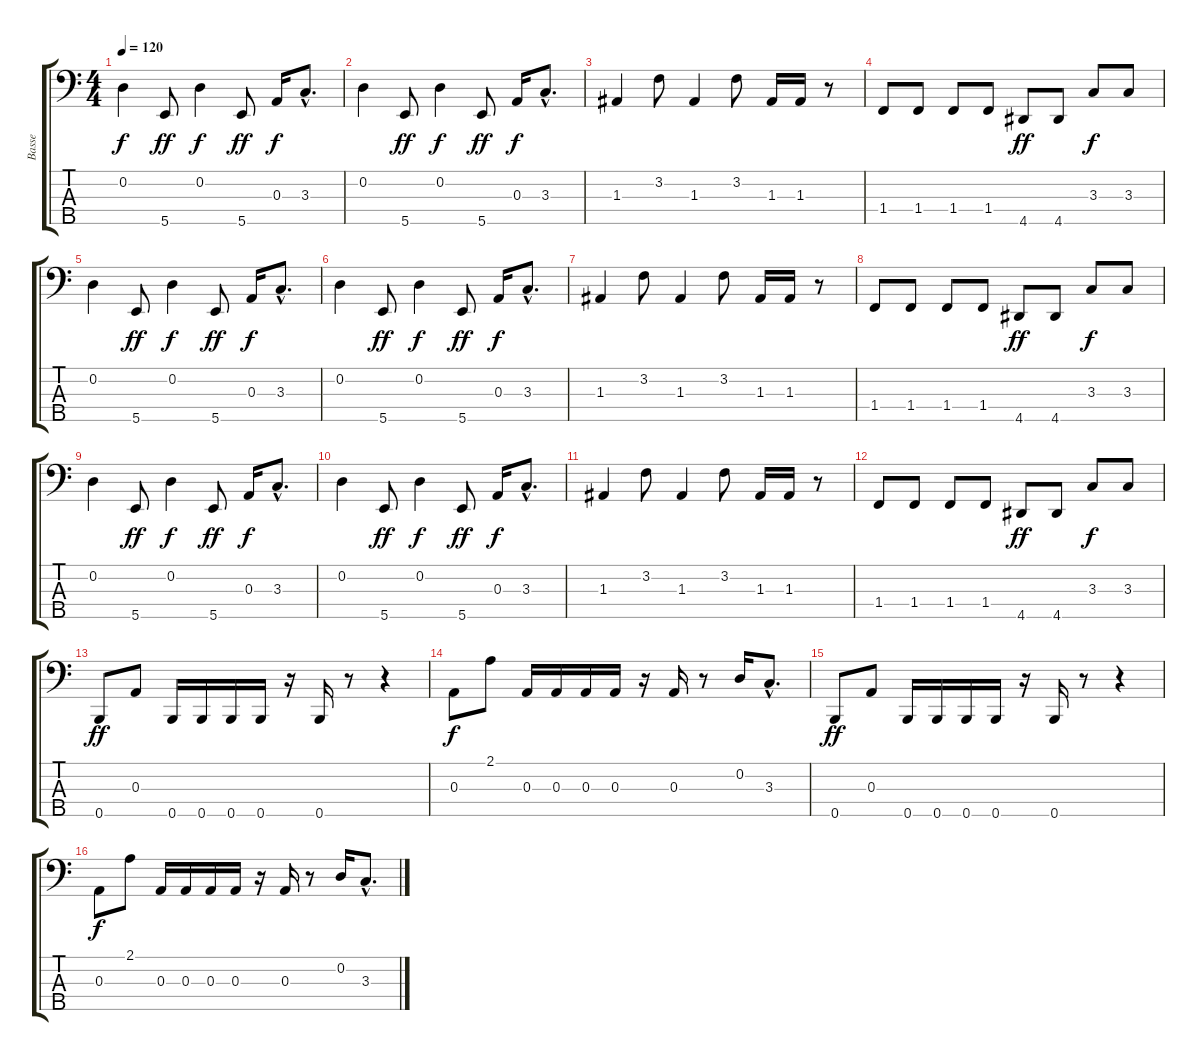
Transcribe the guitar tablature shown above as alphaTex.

\track ("Basse" "Basse") {instrument slapbass2}
\staff {score tabs}
\tuning (G2 D2 A1 E1 B0) {hide}
\ts (4 4)
\tempo 120
\clef f4
\ks c
0.2.4{dy f instrument slapbass2} 5.5.8{dy ff} 0.2.4{dy f} 5.5.8{dy ff} 0.3.16{dy f} 3.3{hac}.8{d} |
0.2.4 5.5.8{dy ff} 0.2.4{dy f} 5.5.8{dy ff} 0.3.16{dy f} 3.3{hac}.8{d} |
1.3.4 3.2.8 1.3.4 3.2.8 1.3.16 1.3.16 r.8 |
1.4.8 1.4.8 1.4.8 1.4.8 4.5.8{dy ff} 4.5.8 3.3.8{dy f} 3.3.8 |
0.2.4 5.5.8{dy ff} 0.2.4{dy f} 5.5.8{dy ff} 0.3.16{dy f} 3.3{hac}.8{d} |
0.2.4 5.5.8{dy ff} 0.2.4{dy f} 5.5.8{dy ff} 0.3.16{dy f} 3.3{hac}.8{d} |
1.3.4 3.2.8 1.3.4 3.2.8 1.3.16 1.3.16 r.8 |
1.4.8 1.4.8 1.4.8 1.4.8 4.5.8{dy ff} 4.5.8 3.3.8{dy f} 3.3.8 |
0.2.4 5.5.8{dy ff} 0.2.4{dy f} 5.5.8{dy ff} 0.3.16{dy f} 3.3{hac}.8{d} |
0.2.4 5.5.8{dy ff} 0.2.4{dy f} 5.5.8{dy ff} 0.3.16{dy f} 3.3{hac}.8{d} |
1.3.4 3.2.8 1.3.4 3.2.8 1.3.16 1.3.16 r.8 |
1.4.8 1.4.8 1.4.8 1.4.8 4.5.8{dy ff} 4.5.8 3.3.8{dy f} 3.3.8 |
0.5.8{dy ff} 0.3.8 0.5.16 0.5.16 0.5.16 0.5.16 r.16 0.5.16 r.8 r.4 |
0.3.8{dy f} 2.1.8 0.3.16 0.3.16 0.3.16 0.3.16 r.16 0.3.16 r.8 0.2.16 3.3{hac}.8{d} |
0.5.8{dy ff} 0.3.8 0.5.16 0.5.16 0.5.16 0.5.16 r.16 0.5.16 r.8 r.4 |
0.3.8{dy f} 2.1.8 0.3.16 0.3.16 0.3.16 0.3.16 r.16 0.3.16 r.8 0.2.16 3.3{hac}.8{d}
